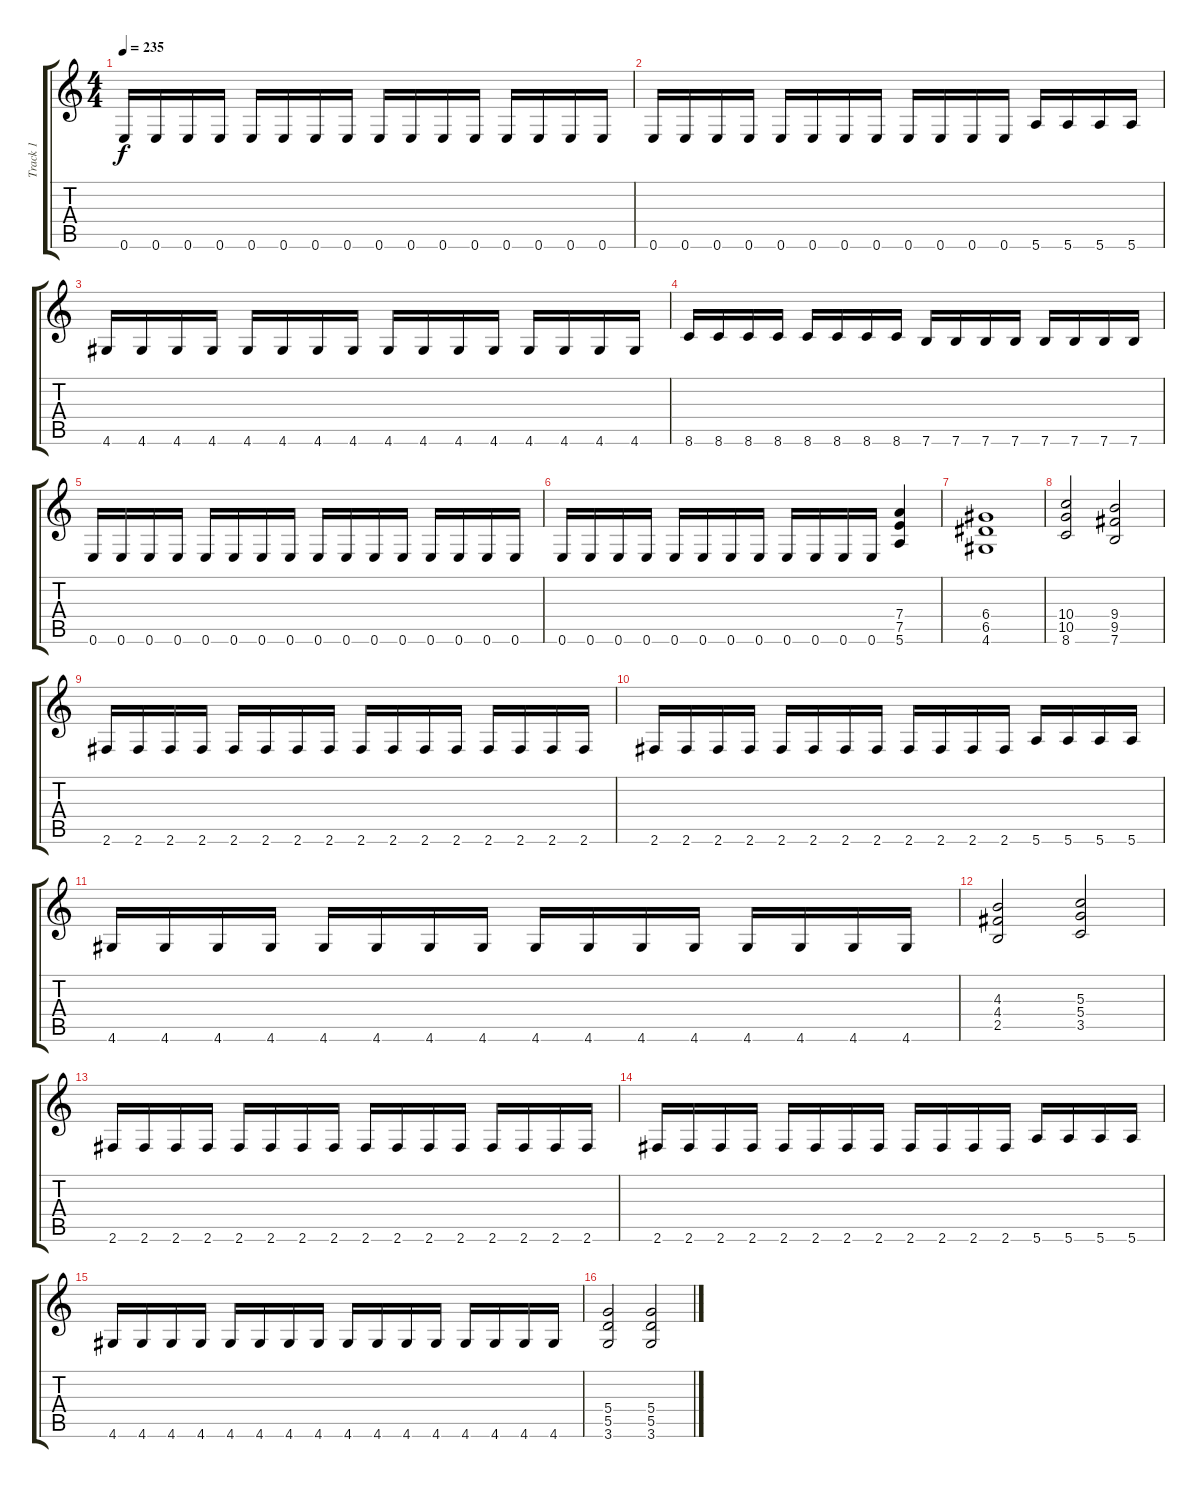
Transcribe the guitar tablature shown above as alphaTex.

\track ("Track 1" "Track 1") {instrument distortionguitar}
\staff {score tabs}
\tuning (E4 B3 G3 D3 A2 E2) {hide}
\ts (4 4)
\tempo 235
\clef g2
\ks c
0.6.16{dy f} 0.6.16 0.6.16 0.6.16 0.6.16 0.6.16 0.6.16 0.6.16 0.6.16 0.6.16 0.6.16 0.6.16 0.6.16 0.6.16 0.6.16 0.6.16 |
0.6.16 0.6.16 0.6.16 0.6.16 0.6.16 0.6.16 0.6.16 0.6.16 0.6.16 0.6.16 0.6.16 0.6.16 5.6.16 5.6.16 5.6.16 5.6.16 |
4.6.16 4.6.16 4.6.16 4.6.16 4.6.16 4.6.16 4.6.16 4.6.16 4.6.16 4.6.16 4.6.16 4.6.16 4.6.16 4.6.16 4.6.16 4.6.16 |
8.6.16 8.6.16 8.6.16 8.6.16 8.6.16 8.6.16 8.6.16 8.6.16 7.6.16 7.6.16 7.6.16 7.6.16 7.6.16 7.6.16 7.6.16 7.6.16 |
0.6.16 0.6.16 0.6.16 0.6.16 0.6.16 0.6.16 0.6.16 0.6.16 0.6.16 0.6.16 0.6.16 0.6.16 0.6.16 0.6.16 0.6.16 0.6.16 |
0.6.16 0.6.16 0.6.16 0.6.16 0.6.16 0.6.16 0.6.16 0.6.16 0.6.16 0.6.16 0.6.16 0.6.16 (7.4 7.5 5.6).4 |
(6.4 6.5 4.6).1 |
(10.4 10.5 8.6).2 (9.4 9.5 7.6).2 |
2.6.16 2.6.16 2.6.16 2.6.16 2.6.16 2.6.16 2.6.16 2.6.16 2.6.16 2.6.16 2.6.16 2.6.16 2.6.16 2.6.16 2.6.16 2.6.16 |
2.6.16 2.6.16 2.6.16 2.6.16 2.6.16 2.6.16 2.6.16 2.6.16 2.6.16 2.6.16 2.6.16 2.6.16 5.6.16 5.6.16 5.6.16 5.6.16 |
4.6.16 4.6.16 4.6.16 4.6.16 4.6.16 4.6.16 4.6.16 4.6.16 4.6.16 4.6.16 4.6.16 4.6.16 4.6.16 4.6.16 4.6.16 4.6.16 |
(4.3 4.4 2.5).2 (5.3 5.4 3.5).2 |
2.6.16 2.6.16 2.6.16 2.6.16 2.6.16 2.6.16 2.6.16 2.6.16 2.6.16 2.6.16 2.6.16 2.6.16 2.6.16 2.6.16 2.6.16 2.6.16 |
2.6.16 2.6.16 2.6.16 2.6.16 2.6.16 2.6.16 2.6.16 2.6.16 2.6.16 2.6.16 2.6.16 2.6.16 5.6.16 5.6.16 5.6.16 5.6.16 |
4.6.16 4.6.16 4.6.16 4.6.16 4.6.16 4.6.16 4.6.16 4.6.16 4.6.16 4.6.16 4.6.16 4.6.16 4.6.16 4.6.16 4.6.16 4.6.16 |
(5.4 5.5 3.6).2 (5.4 5.5 3.6).2
